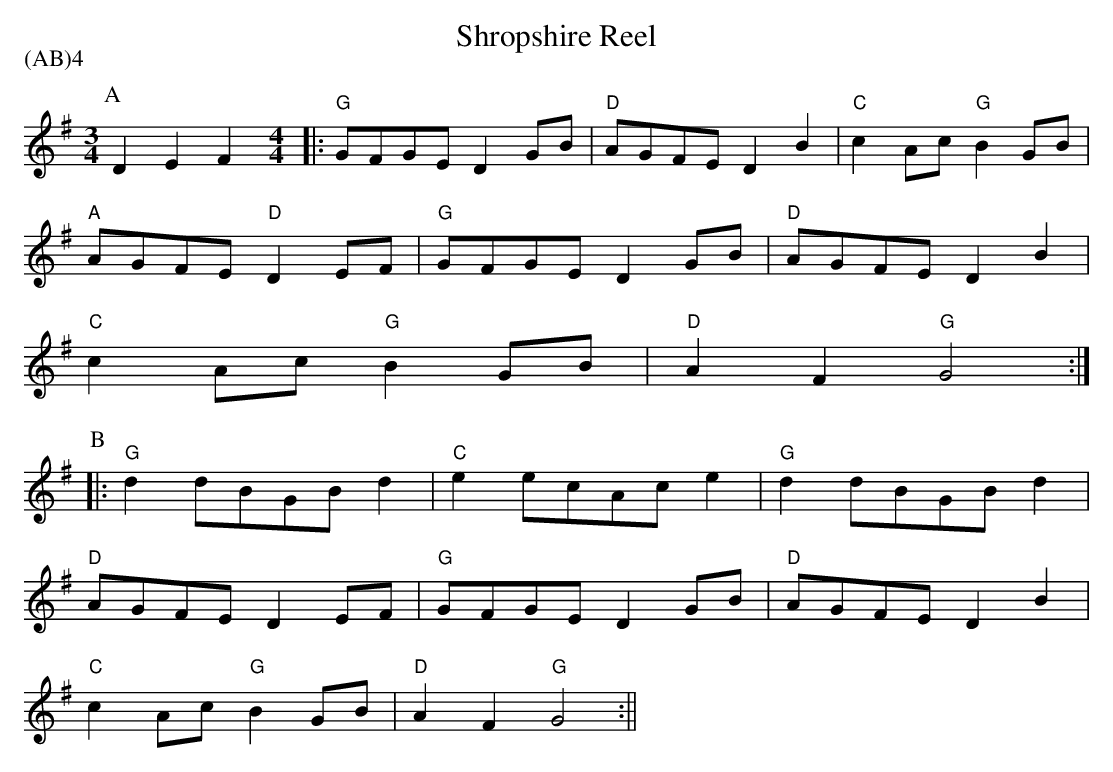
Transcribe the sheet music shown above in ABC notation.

X:1
T:Shropshire Reel
P:(AB)4
M:4/4
L:1/8
K:G
P:A
M:3/4
D2 E2 F2 \
M:4/4
|: "G" GFGE D2 GB | "D" AGFE D2 B2 | "C" c2 Ac  "G" B2 GB |
"A" AGFE  "D" D2 EF | "G" GFGE D2 GB | "D" AGFE D2 B2 |
"C" c2 Ac "G" B2 GB | "D" A2 F2  "G" G4 :|
P:B
|: "G" d2 dBGB d2 | "C" e2 ecAc e2 | "G" d2 dBGB d2 |
"D" AGFE D2 EF | "G" GFGE D2 GB | "D" AGFE D2 B2 |
"C" c2 Ac "G"  B2 GB | "D" A2 F2  "G" G4 :||
